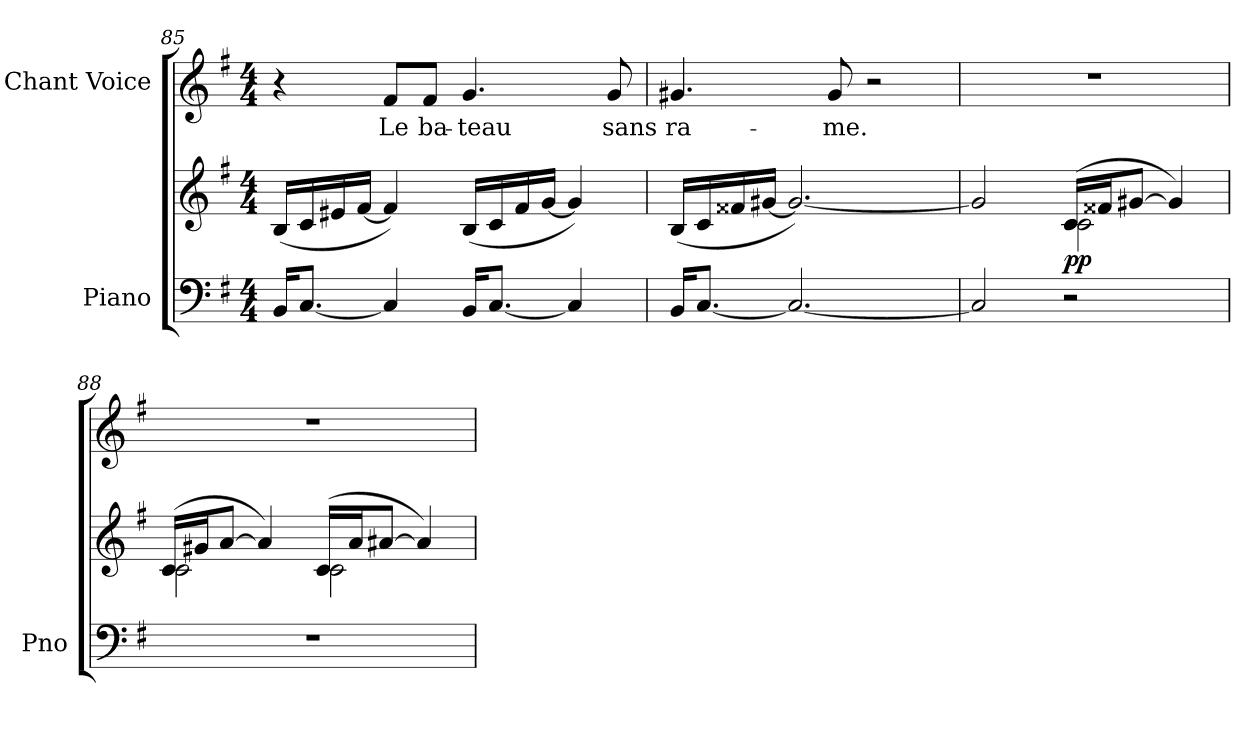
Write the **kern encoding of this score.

**kern	**kern	**dynam	**kern	**text
*part2	*part2	*part2	*part1	*part1
*staff3	*staff2	*staff2/3	*staff1	*staff1
*I"Piano	*	*	*I"Chant Voice	*
*I'Pno	*	*	*	*
*clefF4	*clefG2	*	*clefG2	*
*k[f#]	*k[f#]	*	*k[f#]	*
*M4/4	*M4/4	*	*M4/4	*
=85	=85	=85	=85	=85
16BB/KL	(16B/LL	.	4r	.
[8.C/J	16c/	.	.	.
.	16e#X/	.	.	.
.	[16f#/JJ	.	.	.
4C/]	4f#/])	.	8f#/L	Le
.	.	.	8f#/J	ba-
16BB/KL	(16B/LL	.	4.g/	-teau
[8.C/J	16c/	.	.	.
.	16f#/	.	.	.
.	[16g/JJ	.	.	.
4C/]	4g/])	.	.	.
.	.	.	8g/	sans
=86	=86	=86	=86	=86
16BB/KL	(16B/LL	.	4.g#X/	ra-
[8.C/J	16c/	.	.	.
.	16f##X/	.	.	.
.	[16g#X/JJ	.	.	.
2.C/_	2.g#/_)	.	.	.
.	.	.	8g#/	-me.
.	.	.	2r	.
=87	=87	=87	=87	=87
*	*^	*	*	*
2C/]	2g#/]	2ryy	.	1r	.
!	!	!	!LO:DY:b	!	!
2r	(16c/LL	2c\	pp	.	.
.	16f##X/J	.	.	.	.
.	[<8g#X/J	.	.	.	.
.	4g#/])	.	.	.	.
=88	=88	=88	=88	=88	=88
1r	(16c/LL	2c\	.	1r	.
.	16g#X/J	.	.	.	.
.	[<8a/J	.	.	.	.
.	4a/])	.	.	.	.
.	(16c/LL	2c\	.	.	.
.	16a/J	.	.	.	.
.	[<8a#X/J	.	.	.	.
.	4a#/])	.	.	.	.
*	*v	*v	*	*	*
=	=	=	=	=
*-	*-	*-	*-	*-
